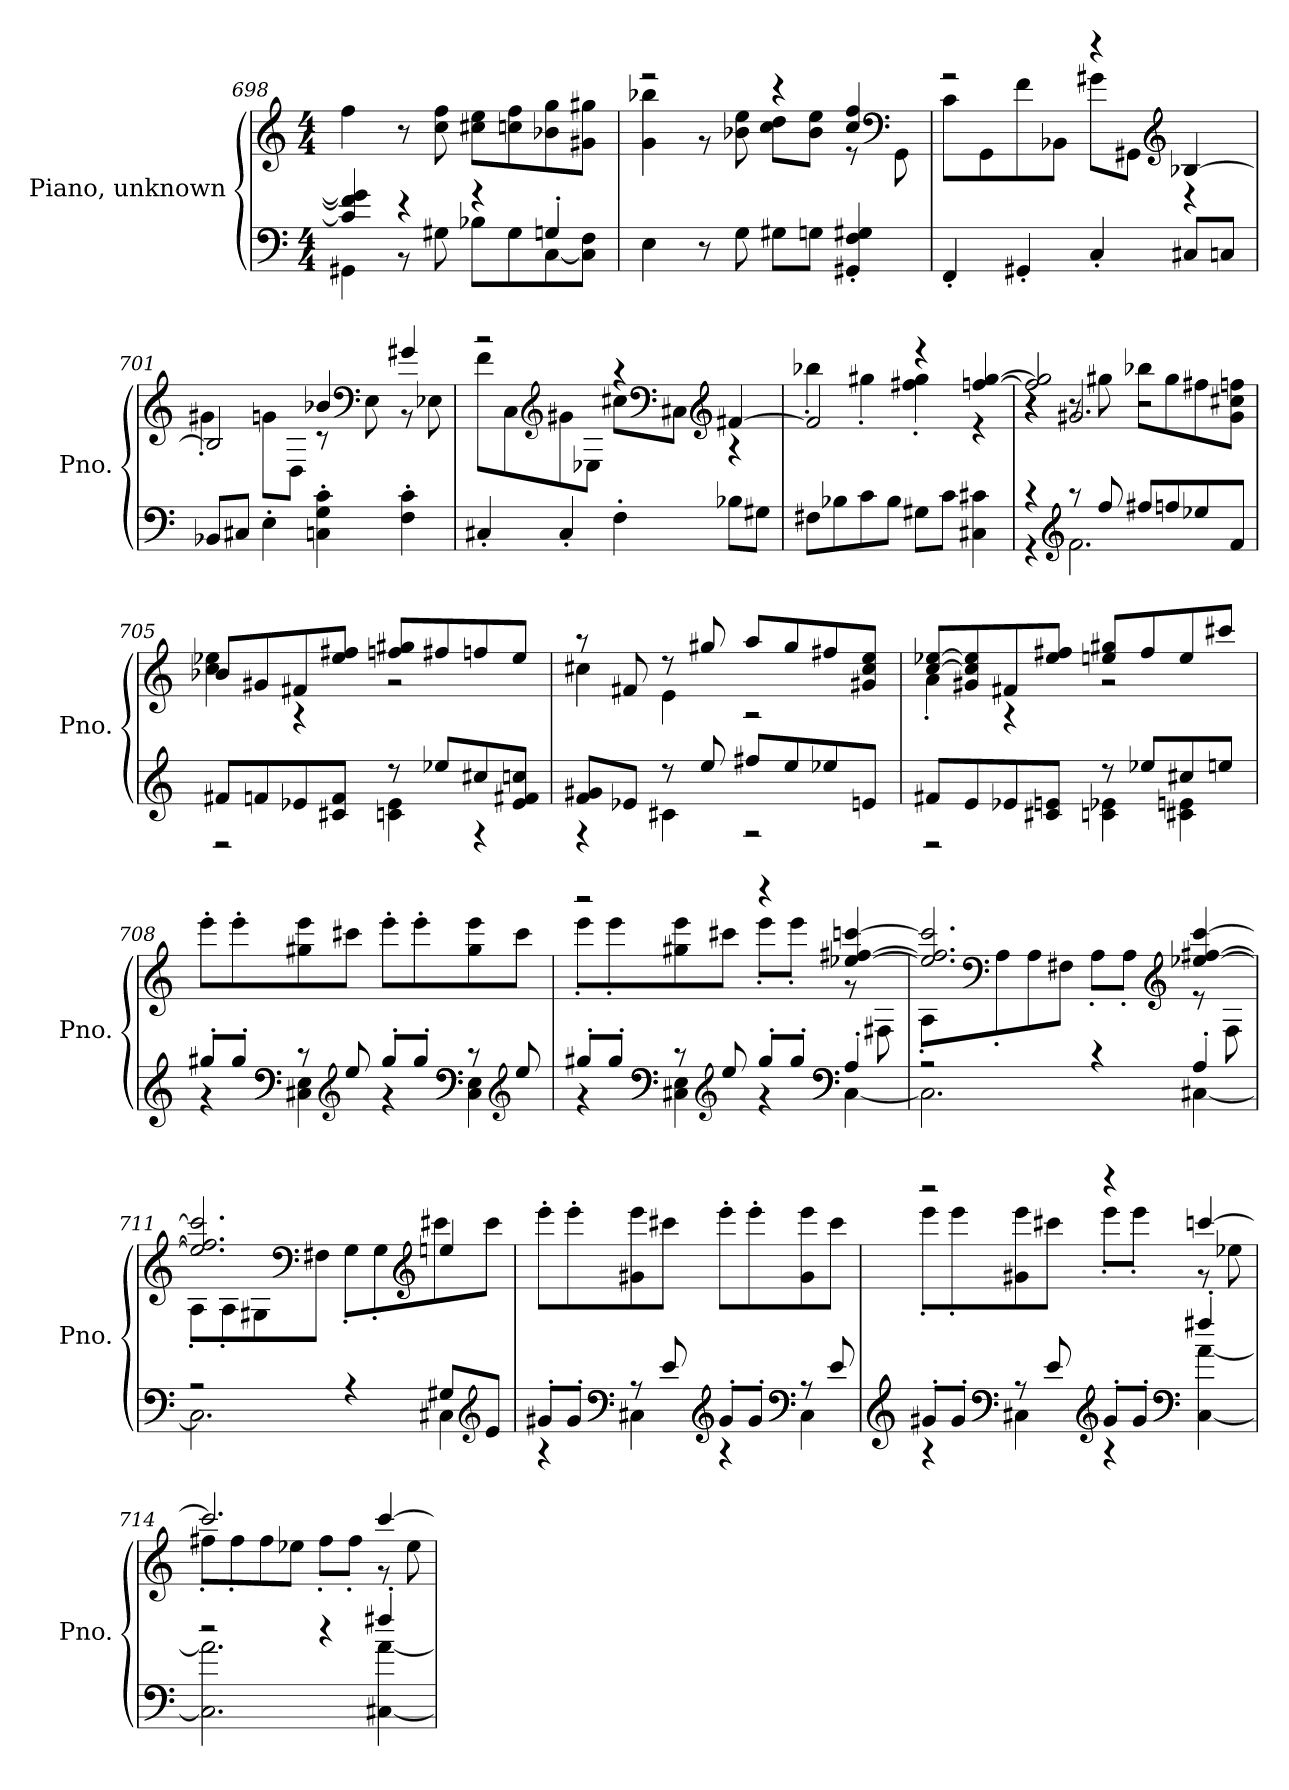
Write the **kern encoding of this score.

**kern	**kern
*part1	*part1
*staff2	*staff1
*I"Piano, unknown	*
*I'Pno.	*
!!LO:PB:g=z
*clefF4	*clefG2
*k[]	*k[]
*M4/4	*M4/4
=698	=698
*^	*
4c/] 4f/] 4g#/]	4GG#X\	4ff\
4r	8r	8r
.	8G#X\	8cc\ 8ff\
4r	8B-X\L	8cc#X\ 8ee\L
.	8G#\	8ccn\ 8ff\
4Gn'/	[8C\	8b-X\ 8gg\
.	8C\] 8F\J	8g#X\ 8gg#X\J
*v	*v	*
=699	=699
*	*^
4E\	2r	4g\ 4bb-X\
8r	.	8r
8G\	.	8b-X\ 8ee\
8G#X\L	4r	8cc\ 8dd\L
8Gn\J	.	8b-\ 8ee\J
4GG#X/' 4F/' 4G#X/'	4cc/ 4ff/	8r
*	*clefF4	*
.	.	8GG\
=700	=700	=700
4FF'/	2r	8c\L
.	.	8GG\
4GG#X'/	.	8f\
.	.	8BB-X\J
4C'/	4r	8g#X\L
.	.	8GG#X\J
*	*clefG2	*
8C#X/L	[4B-X/	4r
8Cn/J	.	.
!!LO:LB:g=z	!!
=701	=701	=701
8BB-X/L	2B-/]	4g#X'\
8C#X/J	.	.
4E'\	.	8gn\L
.	.	8D\J
4Cn\' 4G\' 4c\'	4b-X/	8r
*	*clefF4	*
.	.	8E\
4F\' 4c\'	4g#X/	8r
.	.	8E-X\
=702	=702	=702
4C#X'/	2r	8f\L
.	.	8C\
*	*clefG2	*
4C#'/	.	8g#X\
.	.	8E-X\J
4F'\	4r	8cc#X\L
*	*clefF4	*
.	.	8C#X\J
*	*clefG2	*
8B-X\L	[4f#X/	4r
8G#X\J	.	.
=703	=703	=703
8F#X\L	2f#/]	4bb-X'\
8B-X\	.	.
8c\	.	4gg#X'\
8B-\J	.	.
8G#X\L	4r	4ff#X\' 4gg#\'
8c\J	.	.
4C#X\ 4c#X\	[4ffn/ [4gg#/	4r
!!LO:LB:g=z
=704	=704	=704
*^	*	*^
4r	4r	2ff/] 2gg#/]	4r	4r
*clefG2	*	*	*	*
8r	2.f\	.	8r	2.g#X/
8ff/	.	.	8gg#X\	.
8ff#X/L	.	2r	8bb-X\L	.
8ffn/	.	.	8gg#\	.
8ee-X/	.	.	8ff#X\	.
8f/J	.	.	8g#\ 8cc#X\ 8ffn\J	.
*	*	*	*v	*v
=705	=705	=705	=705
8f#X/L	2r	8b-X/L	4cc\ 4ee-X\
8fn/	.	8g#X/	.
8e-X/	.	8f#X/	4r
8c#X/ 8f/J	.	8ee-/ 8ff#X/J	.
8r	4cn\ 4e-\	8ffn/ 8gg#X/L	2r
8ee-X/L	.	8ff#X/	.
8cc#X/	4r	8ffn/	.
8e-/ 8f#X/ 8ccn/J	.	8ee-/J	.
!!LO:LB:g=z	!!
=706	=706	=706	=706
8f/ 8g#X/L	4r	8r	4cc#X\
8e-X/J	.	8f#X/	.
8r	4c#X\	8r	4e\
8ee/	.	8gg#X/	.
8ff#X/L	2r	8aa/L	2r
8ee/	.	8gg#/	.
8ee-X/	.	8ff#X/	.
8en/J	.	8g#X/ 8cc#/ 8ee/J	.
=707	=707	=707	=707
8f#X/L	2r	[8cc/ [8ee-X/L	4a'\
8e/	.	8g#X/ 8cc/] 8ee-/]	.
8e-X/	.	8f#X/	4r
8c#X/ 8en/J	.	8ee-/ 8ff#X/J	.
8r	4cn\ 4e-X\	8een/ 8gg#X/L	2r
8ee-X/L	.	8ff#/	.
8cc#X/	4c#X\ 4en\	8ee/	.
8een/J	.	8ccc#X/J	.
*	*	*v	*v
!!LO:LB:g=z
=708	=708	=708
8gg#X'/L	4r	8eee'\L
8gg#'/J	.	8eee'\
*clefF4	*	*
8r	4C#X\ 4E\	8gg#X\ 8eee\
*clefG2	*	*
8ee/	.	8ccc#X\J
8gg#'/L	4r	8eee'\L
8gg#'/J	.	8eee'\
*clefF4	*	*
8r	4C#\ 4E\	8gg#\ 8eee\
*clefG2	*	*
8ee/	.	8ccc#\J
=709	=709	=709
*	*	*^
8gg#X'/L	4r	2r	8eee'\L
8gg#'/J	.	.	8eee'\
*clefF4	*	*	*
8r	4C#X\ 4E\	.	8gg#X\ 8eee\
*clefG2	*	*	*
8ee/	.	.	8ccc#X\J
8gg#'/L	4r	4r	8eee'\L
8gg#'/J	.	.	8eee'\J
*clefF4	*	*	*
4A'/	[4C#\	[4ee-X/ [4ff#X/ [4cccn/	8r
.	.	.	8F#X\
!!LO:LB:g=z	!!
=710	=710	=710	=710
2r	2.C#\]	2.ee-/] 2.ff#/] 2.ccc/]	8A'\L
*	*	*clefF4	*
.	.	.	8A'\
.	.	.	8A\
.	.	.	8F#X\J
4r	.	.	8A'\L
.	.	.	8A'\J
*	*	*clefG2	*
4A'/	[4C#X\	[4ee-X/ [4ff#X/ [4ccc/	8r
.	.	.	8F#\
=711	=711	=711	=711
2r	2.C#\]	2.ee-/] 2.ff#/] 2.ccc/]	8A'\L
.	.	.	8A'\
.	.	.	8G#X\
*	*	*clefF4	*
.	.	.	8F#X\J
4r	.	.	8G#'\L
.	.	.	8G#'\
*	*	*clefG2	*
8G#X/L	4C#X\	4een/	8ccc#X\
*clefG2	*	*	*
8e/J	.	.	8ccc#\J
*	*	*v	*v
!!LO:PB:g=z
=712	=712	=712
8g#X'/L	4r	8eee'\L
8g#'/J	.	8eee'\
*clefF4	*	*
8r	4C#X\	8g#X\ 8eee\
8e/	.	8ccc#X\J
*clefG2	*	*
8g#'/L	4r	8eee'\L
8g#'/J	.	8eee'\
*clefF4	*	*
8r	4C#\	8g#\ 8eee\
8e/	.	8ccc#\J
=713	=713	=713
*clefG2	*	*
*	*	*^
8g#X'/L	4r	2r	8eee'\L
8g#'/J	.	.	8eee'\
*clefF4	*	*	*
8r	4C#X\	.	8g#X\ 8eee\
8e/	.	.	8ccc#X\J
*clefG2	*	*	*
8g#'/L	4r	4r	8eee'\L
8g#'/J	.	.	8eee'\J
*clefF4	*	*	*
4ff#X'/	[4C#\ [4a\	[4cccn/	8r
.	.	.	8ee-X\
!!LO:LB:g=z	!!
=714	=714	=714	=714
2r	2.C#\] 2.a\]	2.ccc/]	8ff#X'\L
.	.	.	8ff#'\
.	.	.	8ff#\
.	.	.	8ee-X\J
4r	.	.	8ff#'\L
.	.	.	8ff#'\J
4ff#X'/	[4C#X\ [4a\	[4ccc/	8r
.	.	.	8ee-\
*v	*v	*	*
*	*v	*v
=	=
*-	*-
